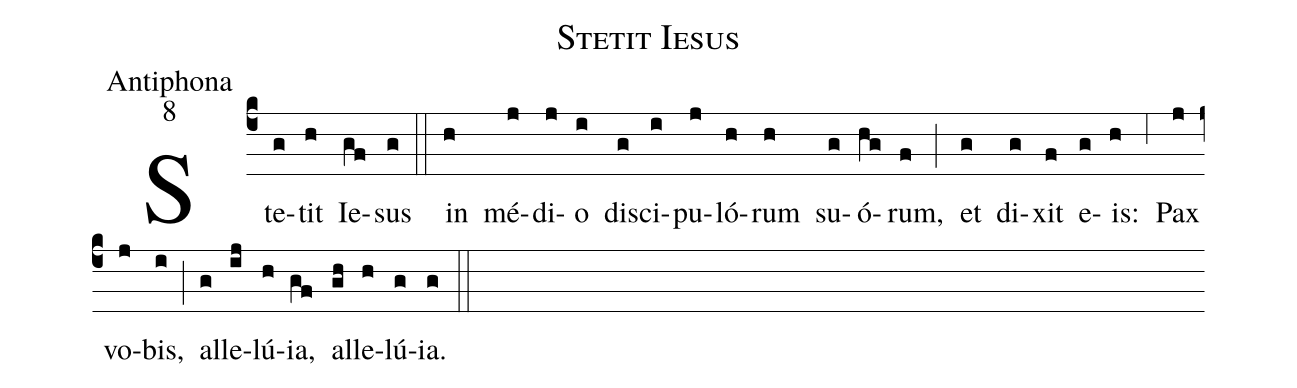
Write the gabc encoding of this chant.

name:Stetit Iesus;
office-part:Antiphona;
mode:8;
%%
(c4) Ste(g)tit(h) Ie(gf)sus(g) (::)
in(h) mé(j)di(j)o(i) di(g)sci(i)pu(j)ló(h)rum(h) su(g)ó(hg)rum,(f) (;) et(g) di(g)xit(f) e(g)is:(h) (,6) Pax(j) vo(j)bis,(i) (;) al(g)le(ij)lú(h)ia,(gf) al(gh)le(h)lú(g)ia.(g) (::)
